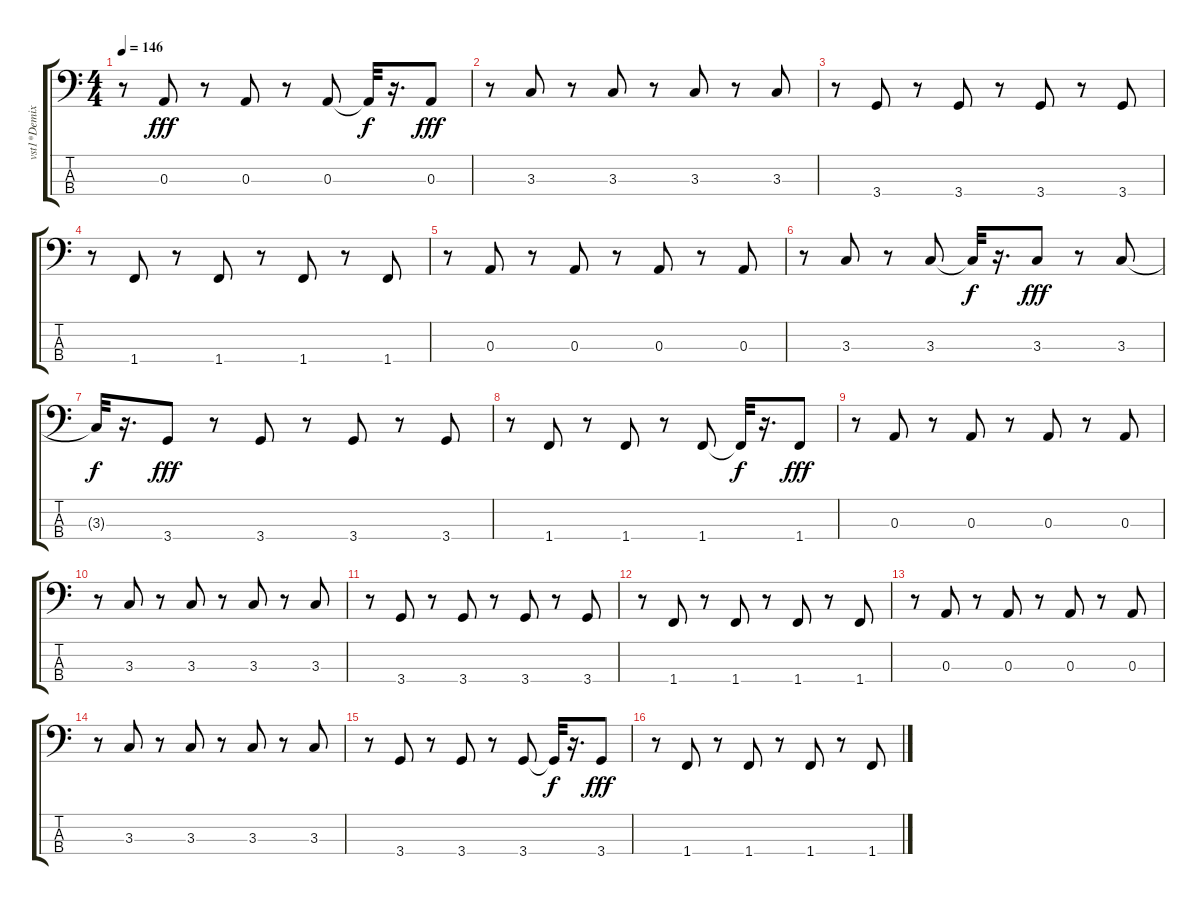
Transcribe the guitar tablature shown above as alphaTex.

\track ("vst1*Demixed 11" "vst1*Demix") {instrument synthbass1}
\staff {score tabs}
\tuning (G2 D2 A1 E1) {hide}
\ts (4 4)
\tempo 146
\clef f4
\ks c
r.8{dy fff} 0.3.8 r.8 0.3.8 r.8 0.3.8 0.3{t}.32{dy f} r.16{d} 0.3.8{dy fff} |
r.8 3.3.8 r.8 3.3.8 r.8 3.3.8 r.8 3.3.8 |
r.8 3.4.8 r.8 3.4.8 r.8 3.4.8 r.8 3.4.8 |
r.8 1.4.8 r.8 1.4.8 r.8 1.4.8 r.8 1.4.8 |
r.8 0.3.8 r.8 0.3.8 r.8 0.3.8 r.8 0.3.8 |
r.8 3.3.8 r.8 3.3.8 3.3{t}.32{dy f} r.16{d} 3.3.8{dy fff} r.8 3.3.8 |
3.3{t}.32{dy f} r.16{d} 3.4.8{dy fff} r.8 3.4.8 r.8 3.4.8 r.8 3.4.8 |
r.8 1.4.8 r.8 1.4.8 r.8 1.4.8 1.4{t}.32{dy f} r.16{d} 1.4.8{dy fff} |
r.8 0.3.8 r.8 0.3.8 r.8 0.3.8 r.8 0.3.8 |
r.8 3.3.8 r.8 3.3.8 r.8 3.3.8 r.8 3.3.8 |
r.8 3.4.8 r.8 3.4.8 r.8 3.4.8 r.8 3.4.8 |
r.8 1.4.8 r.8 1.4.8 r.8 1.4.8 r.8 1.4.8 |
r.8 0.3.8 r.8 0.3.8 r.8 0.3.8 r.8 0.3.8 |
r.8 3.3.8 r.8 3.3.8 r.8 3.3.8 r.8 3.3.8 |
r.8 3.4.8 r.8 3.4.8 r.8 3.4.8 3.4{t}.32{dy f} r.16{d} 3.4.8{dy fff} |
r.8 1.4.8 r.8 1.4.8 r.8 1.4.8 r.8 1.4.8
